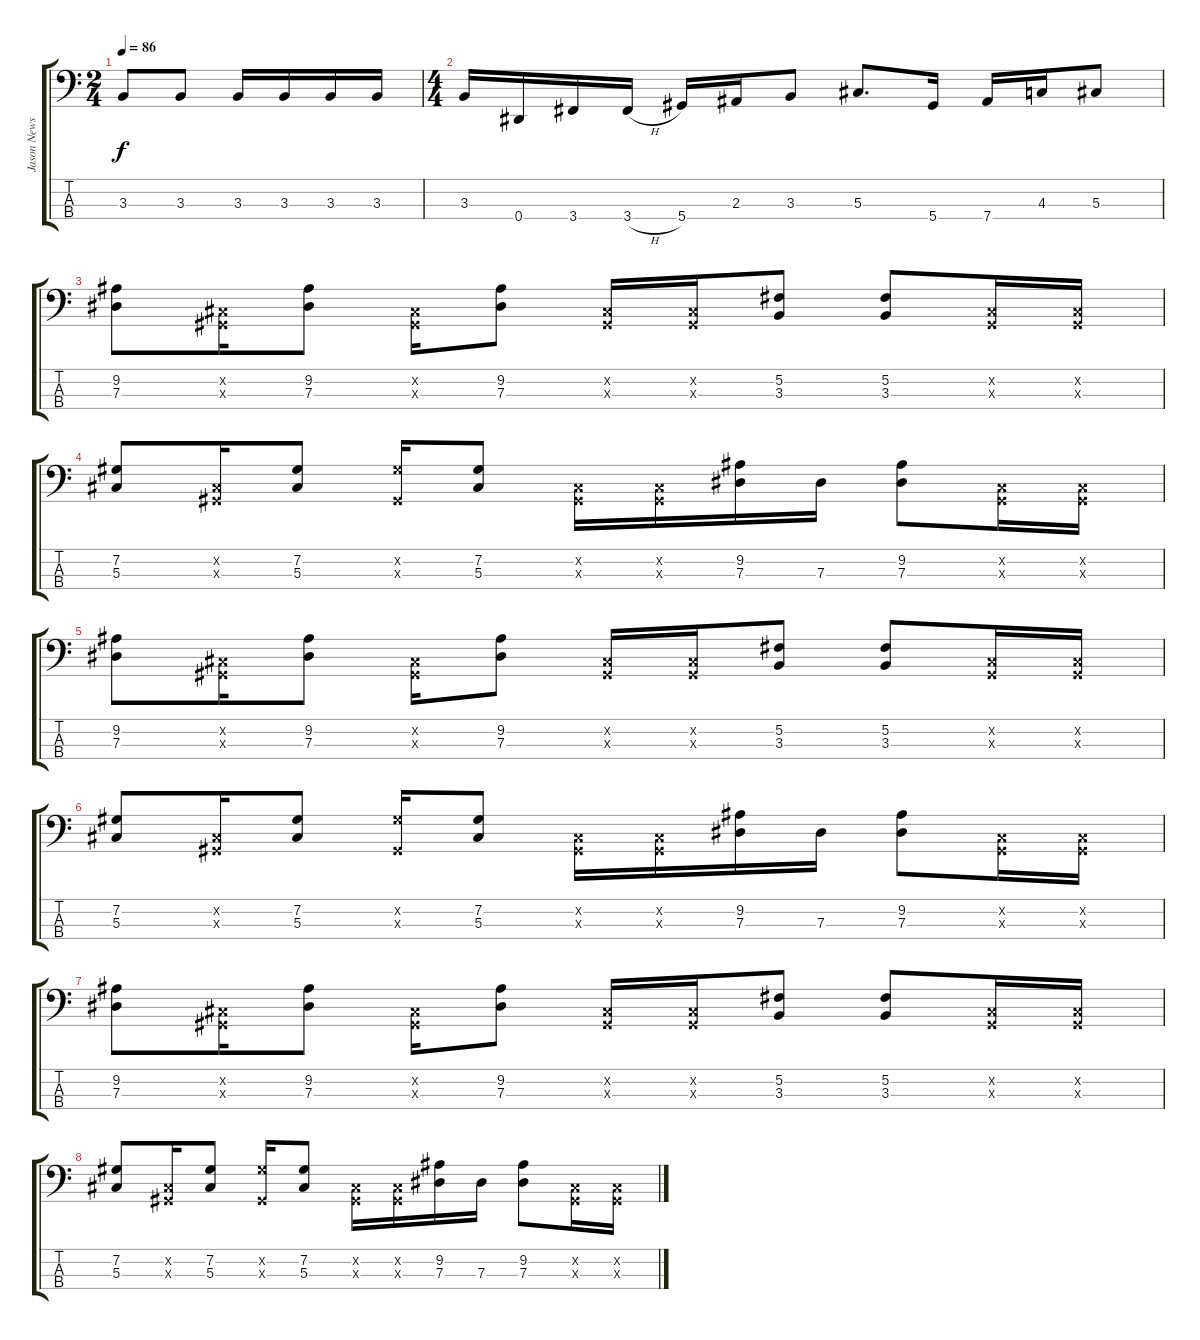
\track ("Jason Newsted" "Jason News") {instrument electricbasspick}
\staff {score tabs}
\tuning (Gb2 Db2 Ab1 Eb1) {hide}
\ts (2 4)
\tempo 86
\clef f4
\ks c
3.3.8{dy f} 3.3.8 3.3.16 3.3.16 3.3.16 3.3.16 |
\ts (4 4)
3.3.16 0.4.16 3.4.16 3.4{h}.16 5.4.16 2.3.16 3.3.8 5.3.8{d} 5.4.16 7.4.16 4.3.16 5.3.8 |
(9.2 7.3).8 (0.2{x} 0.3{x}).16 (9.2 7.3).8 (0.2{x} 0.3{x}).16 (9.2 7.3).8 (0.2{x} 0.3{x}).16 (0.2{x} 0.3{x}).16 (5.2 3.3).8 (5.2 3.3).8 (0.2{x} 0.3{x}).16 (0.2{x} 0.3{x}).16 |
(7.2 5.3).8 (0.2{x} 0.3{x}).16 (7.2 5.3).8 (7.2{x} 0.3{x}).16 (7.2 5.3).8 (0.2{x} 0.3{x}).16 (0.2{x} 0.3{x}).16 (9.2 7.3).16 7.3.16 (9.2 7.3).8 (0.2{x} 0.3{x}).16 (0.2{x} 0.3{x}).16 |
(9.2 7.3).8 (0.2{x} 0.3{x}).16 (9.2 7.3).8 (0.2{x} 0.3{x}).16 (9.2 7.3).8 (0.2{x} 0.3{x}).16 (0.2{x} 0.3{x}).16 (5.2 3.3).8 (5.2 3.3).8 (0.2{x} 0.3{x}).16 (0.2{x} 0.3{x}).16 |
(7.2 5.3).8 (0.2{x} 0.3{x}).16 (7.2 5.3).8 (7.2{x} 0.3{x}).16 (7.2 5.3).8 (0.2{x} 0.3{x}).16 (0.2{x} 0.3{x}).16 (9.2 7.3).16 7.3.16 (9.2 7.3).8 (0.2{x} 0.3{x}).16 (0.2{x} 0.3{x}).16 |
(9.2 7.3).8 (0.2{x} 0.3{x}).16 (9.2 7.3).8 (0.2{x} 0.3{x}).16 (9.2 7.3).8 (0.2{x} 0.3{x}).16 (0.2{x} 0.3{x}).16 (5.2 3.3).8 (5.2 3.3).8 (0.2{x} 0.3{x}).16 (0.2{x} 0.3{x}).16 |
(7.2 5.3).8 (0.2{x} 0.3{x}).16 (7.2 5.3).8 (7.2{x} 0.3{x}).16 (7.2 5.3).8 (0.2{x} 0.3{x}).16 (0.2{x} 0.3{x}).16 (9.2 7.3).16 7.3.16 (9.2 7.3).8 (0.2{x} 0.3{x}).16 (0.2{x} 0.3{x}).16
